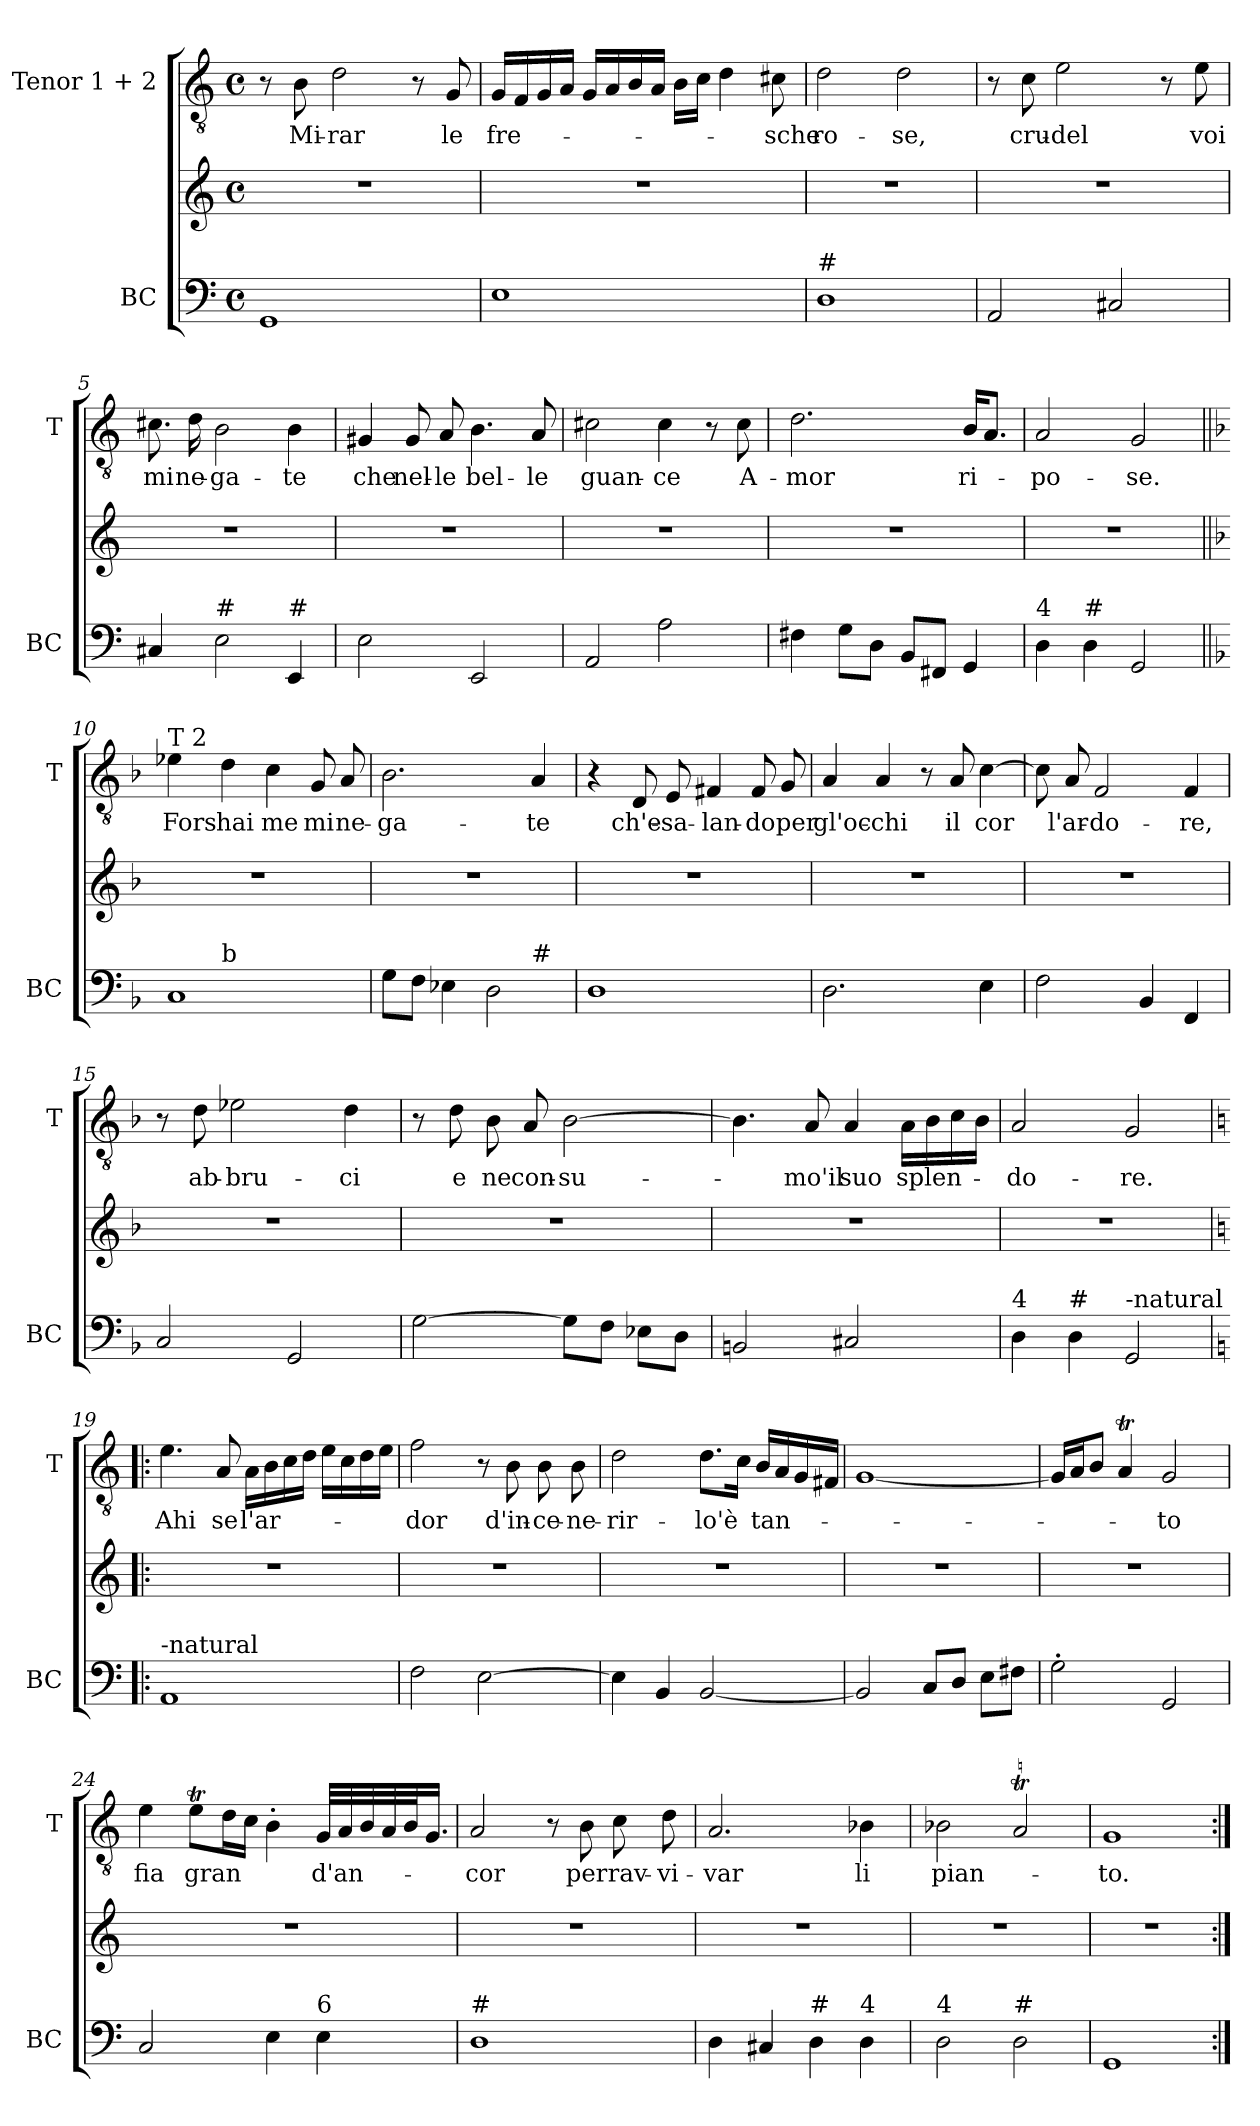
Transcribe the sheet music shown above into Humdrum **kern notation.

**kern	**kern	**kern	**text
*part2	*part2	*part1	*part1
*staff3	*staff2	*staff1	*staff1
*I"BC	*	*I"Tenor   1 + 2	*
*I'BC	*	*I'T	*
*clefF4	*clefG2	*clefGv2	*
*k[]	*k[]	*k[]	*
*C:	*C:	*C:	*
*M4/4	*M4/4	*M4/4	*
*met(c)	*met(c)	*met(c)	*
=1	=1	=1	=1
1GG	1r	8r	.
!	!	!	!LO:LY:b
.	.	8B\	Mi-
!	!	!	!LO:LY:b
.	.	2d\	-rar
.	.	8r	.
!	!	!	!LO:LY:b
.	.	8G/	le
=2	=2	=2	=2
!	!	!	!LO:LY:b
1E	1r	16G/LL	fre-
.	.	16F/	.
.	.	16G/	.
.	.	16A/JJ	.
.	.	16G/LL	.
.	.	16A/	.
.	.	16B/	.
.	.	16A/JJ	.
.	.	16B\LL	.
.	.	16c\JJ	.
.	.	4d\	.
!	!	!	!LO:LY:b
.	.	8c#X\	-sche
=3	=3	=3	=3
!LO:TX:a:t=#	!	!	!
!	!	!	!LO:LY:b
1D	1r	2d\	ro-
!	!	!	!LO:LY:b
.	.	2d\	-se,
=4	=4	=4	=4
2AA/	1r	8r	.
!	!	!	!LO:LY:b
.	.	8c\	cru-
!	!	!	!LO:LY:b
.	.	2e\	-del
2C#X/	.	.	.
.	.	8r	.
!	!	!	!LO:LY:b
.	.	8e\	voi
!!LO:LB:g=z
=5	=5	=5	=5
!	!	!	!LO:LY:b
4C#X/	1r	8.c#X\	mi
!	!	!	!LO:LY:b
.	.	16d\	ne-
!LO:TX:a:t=#	!	!	!
!	!	!	!LO:LY:b
2E\	.	2B\	-ga-
!LO:TX:a:t=#	!	!	!
!	!	!	!LO:LY:b
4EE/	.	4B\	-te
=6	=6	=6	=6
!	!	!	!LO:LY:b
2E\	1r	4G#X/	che
!	!	!	!LO:LY:b
.	.	8G#/	nel-
!	!	!	!LO:LY:b
.	.	8A/	-le
!	!	!	!LO:LY:b
2EE/	.	4.B\	bel-
!	!	!	!LO:LY:b
.	.	8A/	-le
=7	=7	=7	=7
!	!	!	!LO:LY:b
2AA/	1r	2c#X\	guan-
!	!	!	!LO:LY:b
2A\	.	4c#\	-ce
.	.	8r	.
!	!	!	!LO:LY:b
.	.	8c#\	A-
=8	=8	=8	=8
!	!	!	!LO:LY:b
4F#X\	1r	2.d\	-mor
8G\L	.	.	.
8D\J	.	.	.
8BB/L	.	.	.
8FF#X/J	.	.	.
!	!	!	!LO:LY:b
4GG/	.	16B/KL	ri-
.	.	8.A/J	.
=9	=9	=9	=9
!LO:TX:a:t=4	!	!	!
!	!	!	!LO:LY:b
4D\	1r	2A/	-po-
!LO:TX:a:t=#	!	!	!
4D\	.	.	.
!	!	!	!LO:LY:b
2GG/	.	2G/	-se.
!!LO:LB:g=z
=10||	=10||	=10||	=10||
*k[b-]	*k[b-]	*k[b-]	*
*F:	*F:	*F:	*
!	!	!LO:TX:a:t=T 2	!
!	!	!	!LO:LY:b
*^	*	*	*
1C	4ryy	1r	4e-X\	Fors'
!	!LO:TX:a:t=b	!	!	!
!	!	!	!	!LO:LY:b
.	2.ryy	.	4d\	hai
!	!	!	!	!LO:LY:b
.	.	.	4c\	me
!	!	!	!	!LO:LY:b
.	.	.	8G/	mi
!	!	!	!	!LO:LY:b
.	.	.	8A/	ne-
=11	=11	=11	=11	=11
!	!	!	!	!LO:LY:b
8G\L	2.ryy	1r	2.B-\	-ga-
8F\J	.	.	.	.
4E-X\	.	.	.	.
2D\	.	.	.	.
!	!LO:TX:a:t=#	!	!	!
!	!	!	!	!LO:LY:b
.	4ryy	.	4A/	-te
=12	=12	=12	=12	=12
!LO:TX:a:t=#	!	!	!	!
*v	*v	*	*	*
1D	1r	4r	.
!	!	!	!LO:LY:b
.	.	8D/	ch'e-
!	!	!	!LO:LY:b
.	.	8E/	-sa-
!	!	!	!LO:LY:b
.	.	4F#X/	-lan-
!	!	!	!LO:LY:b
.	.	8F#/	-do
!	!	!	!LO:LY:b
.	.	8G/	per
=13	=13	=13	=13
!	!	!	!LO:LY:b
2.D\	1r	4A/	gl'oc-
!	!	!	!LO:LY:b
.	.	4A/	-chi
.	.	8r	.
!	!	!	!LO:LY:b
.	.	8A/	il
!	!	!	!LO:LY:b
4E\	.	[4c\	cor
=14	=14	=14	=14
2F\	1r	8c\]	.
!	!	!	!LO:LY:b
.	.	8A/	l'ar-
!	!	!	!LO:LY:b
.	.	2F/	-do-
4BB-/	.	.	.
!	!	!	!LO:LY:b
4FF/	.	4F/	-re,
=15	=15	=15	=15
2C/	1r	8r	.
!	!	!	!LO:LY:b
.	.	8d\	ab-
!	!	!	!LO:LY:b
.	.	2e-X\	-bru-
2GG/	.	.	.
!	!	!	!LO:LY:b
.	.	4d\	-ci
!!LO:PB:g=z
=16	=16	=16	=16
[2G\	1r	8r	.
!	!	!	!LO:LY:b
.	.	8d\	e
!	!	!	!LO:LY:b
.	.	8B-\	ne
!	!	!	!LO:LY:b
.	.	8A/	con-
!	!	!	!LO:LY:b
8G\L]	.	[2B-\	-su-
8F\J	.	.	.
8E-X\L	.	.	.
8D\J	.	.	.
=17	=17	=17	=17
2BBn/	1r	4.B-\]	.
!	!	!	!LO:LY:b
.	.	8A/	-mo'il
!	!	!	!LO:LY:b
2C#X/	.	4A/	suo
!	!	!	!LO:LY:b
.	.	16A\LL	splen-
.	.	16B-\	.
.	.	16c\	.
.	.	16B-\JJ	.
=18	=18	=18	=18
!LO:TX:a:t=4	!	!	!
!	!	!	!LO:LY:b
4D\	1r	2A/	-do-
!LO:TX:a:t=#	!	!	!
4D\	.	.	.
!LO:TX:a:t=-natural	!	!	!
!	!	!	!LO:LY:b
2GG/	.	2G/	-re.
=19!|:	=19!|:	=19!|:	=19!|:
*k[]	*k[]	*k[]	*
*C:	*C:	*C:	*
!LO:TX:a:t=-natural	!	!	!
!	!	!	!LO:LY:b
1AA	1r	4.e\	Ahi
!	!	!	!LO:LY:b
.	.	8A/	se
!	!	!	!LO:LY:b
.	.	16A\LL	l'ar-
.	.	16B\	.
.	.	16c\	.
.	.	16d\JJ	.
.	.	16e\LL	.
.	.	16c\	.
.	.	16d\	.
.	.	16e\JJ	.
!!LO:LB:g=z
=20	=20	=20	=20
!	!	!	!LO:LY:b
2F\	1r	2f\	-dor
[2E\	.	8r	.
!	!	!	!LO:LY:b
.	.	8B\	d'in-
!	!	!	!LO:LY:b
.	.	8B\	-ce-
!	!	!	!LO:LY:b
.	.	8B\	-ne-
=21	=21	=21	=21
!	!	!	!LO:LY:b
4E\]	1r	2d\	-rir-
4BB/	.	.	.
!	!	!	!LO:LY:b
[2BB/	.	8.d\L	-lo'è
.	.	16c\Jk	.
!	!	!	!LO:LY:b
.	.	16B/LL	tan-
.	.	16A/	.
.	.	16G/	.
.	.	16F#X/JJ	.
=22	=22	=22	=22
2BB/]	1r	[1G	.
8C/L	.	.	.
8D/J	.	.	.
8E\L	.	.	.
8F#X\J	.	.	.
=23	=23	=23	=23
2G'>\	1r	16G/LL]	.
.	.	16A/J	.
.	.	8B/J	.
.	.	4AT/	.
!	!	!	!LO:LY:b
2GG/	.	2G/	-to
!!LO:LB:g=z
=24	=24	=24	=24
!	!	!	!LO:LY:b
2C/	1r	4e\	fia
!	!	!	!LO:LY:b
.	.	8et\L	gran
.	.	16d\L	.
.	.	16c\JJ	.
4E\	.	4B'>\	.
!LO:TX:a:t=6	!	!	!
!	!	!	!LO:LY:b
4E\	.	32G/LLL	d'an-
.	.	32A/	.
.	.	32B/	.
.	.	32A/	.
.	.	32B/J	.
.	.	16.G/JJ	.
=25	=25	=25	=25
!LO:TX:a:t=#	!	!	!
!	!	!	!LO:LY:b
1D	1r	2A/	-cor
.	.	8r	.
!	!	!	!LO:LY:b
.	.	8B\	per
!	!	!	!LO:LY:b
.	.	8c\	rav-
!	!	!	!LO:LY:b
.	.	8d\	-vi-
=26	=26	=26	=26
!	!	!	!LO:LY:b
4D\	1r	2.A/	-var
4C#X/	.	.	.
!LO:TX:a:t=#	!	!	!
4D\	.	.	.
!LO:TX:a:t=4	!	!	!
!	!	!	!LO:LY:b
4D\	.	4B-X\	li
=27	=27	=27	=27
!LO:TX:a:t=4	!	!	!
!	!	!	!LO:LY:b
2D\	1r	2B-X\	pian-
!LO:TX:a:t=#	!	!	!
2D\	.	2AT/	.
=28	=28	=28	=28
!	!	!	!LO:LY:b
1GG	1r	1G	-to.
=:|!	=:|!	=:|!	=:|!
*-	*-	*-	*-
